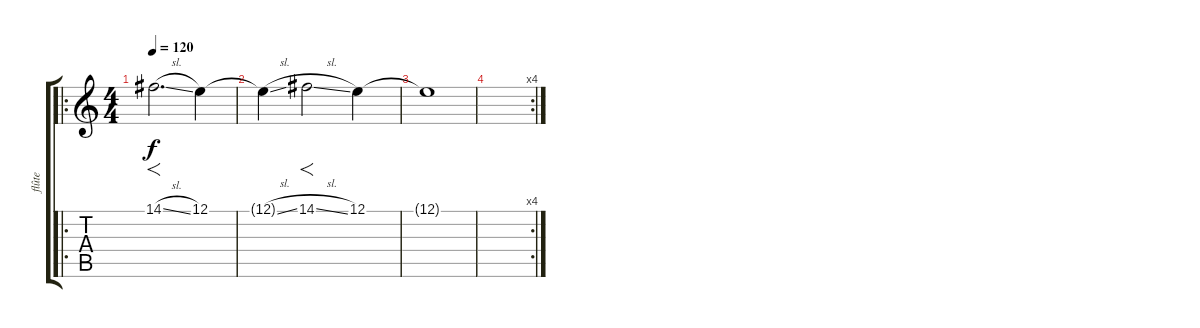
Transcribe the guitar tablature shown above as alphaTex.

\track ("flûte" "flûte") {instrument flute}
\staff {score tabs}
\tuning (E4 B3 G3 D3 A2 E2) {hide}
\ro
\ts (4 4)
\tempo 120
\clef g2
\ks c
14.1{sl}.2{f d dy f volume 10} 12.1.4 |
12.1{sl t}.4 14.1{sl}.2{f} 12.1.4 |
12.1{t}.1{volume 0} |
\rc 4
